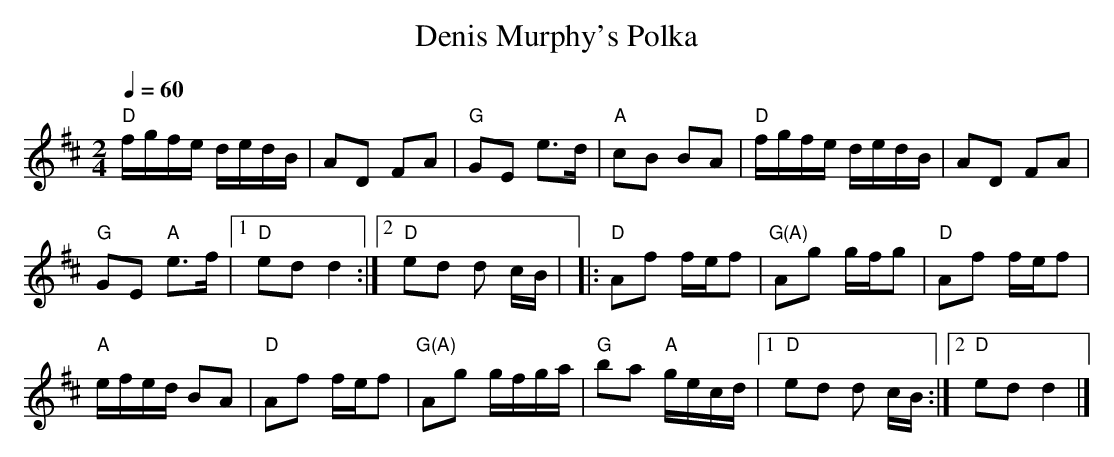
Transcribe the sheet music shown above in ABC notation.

X:1
T:Denis Murphy's Polka
M:2/4
L:1/16
K:D major
Q:1/4=60
"D"fgfe dedB | A2D2 F2A2 | "G"G2E2 e3d | \
"A"c2B2 B2A2 |"D"fgfe dedB | A2D2 F2A2 |
 "G"G2E2 "A"e3f | [1 "D"e2d2 d4 :| [2 "D"e2d2 d2 cB |\
|: "D"A2f2 fef2 | "G(A)"A2g2 gfg2 | "D"A2f2 fef2 |
"A"efed B2A2 |"D"A2f2 fef2 | "G(A)"A2g2 gfga | \
"G"b2a2 "A"gecd | [1 "D"e2d2 d2 cB :| [2 "D"e2d2 d4 |]
